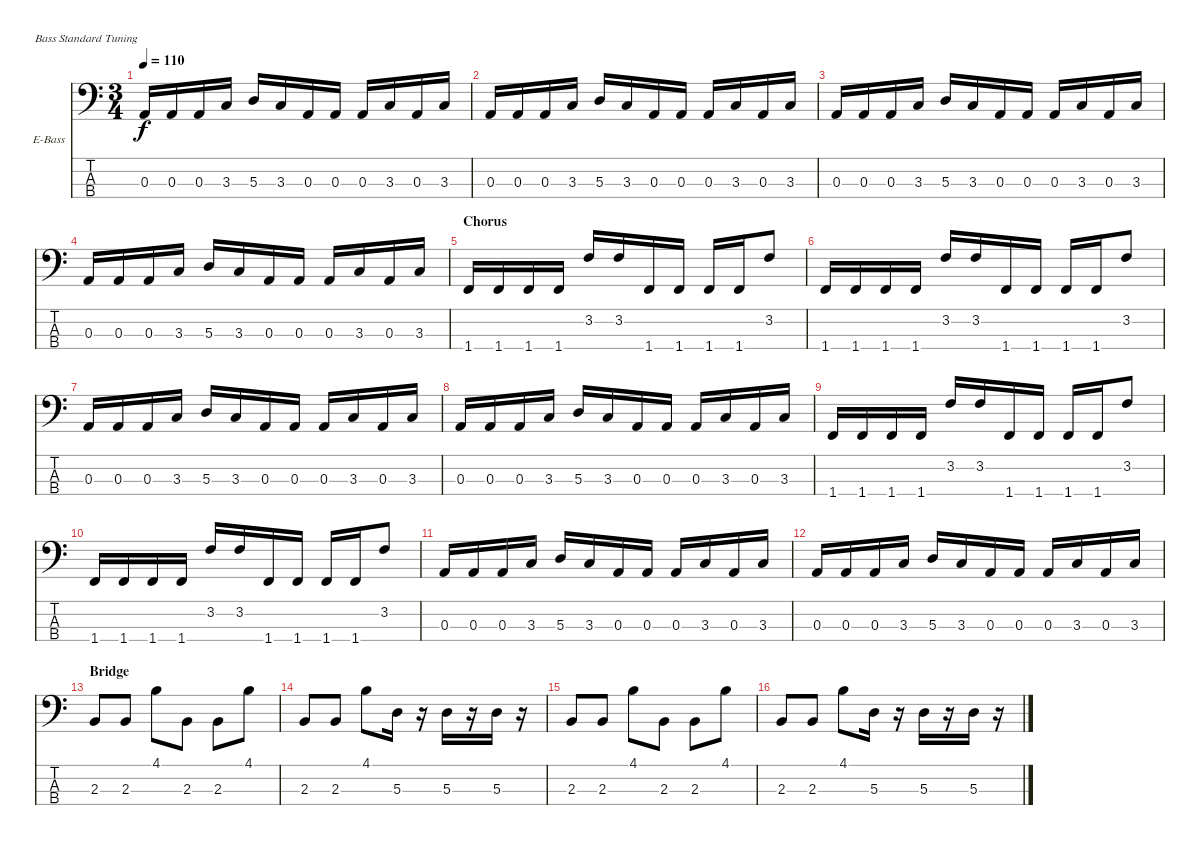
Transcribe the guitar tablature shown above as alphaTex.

\defaultSystemsLayout 4
\bracketExtendMode nobrackets
\firstSystemTrackNameOrientation horizontal
\otherSystemsTrackNameOrientation horizontal
\track ("Electric Bass" "E-Bass") {instrument electricbassfinger}
\staff {score tabs}
\tuning (G2 D2 A1 E1)
\ts (3 4)
\tempo 110
\clef f4
\ks c
0.3.16{dy f} 0.3.16 0.3.16 3.3.16 5.3.16 3.3.16 0.3.16 0.3.16 0.3.16 3.3.16 0.3.16 3.3.16 |
0.3.16 0.3.16 0.3.16 3.3.16 5.3.16 3.3.16 0.3.16 0.3.16 0.3.16 3.3.16 0.3.16 3.3.16 |
0.3.16 0.3.16 0.3.16 3.3.16 5.3.16 3.3.16 0.3.16 0.3.16 0.3.16 3.3.16 0.3.16 3.3.16 |
0.3.16 0.3.16 0.3.16 3.3.16 5.3.16 3.3.16 0.3.16 0.3.16 0.3.16 3.3.16 0.3.16 3.3.16 |
\section ("" "Chorus")
1.4.16 1.4.16 1.4.16 1.4.16 3.2.16 3.2.16 1.4.16 1.4.16 1.4.16 1.4.16 3.2.8 |
1.4.16 1.4.16 1.4.16 1.4.16 3.2.16 3.2.16 1.4.16 1.4.16 1.4.16 1.4.16 3.2.8 |
0.3.16 0.3.16 0.3.16 3.3.16 5.3.16 3.3.16 0.3.16 0.3.16 0.3.16 3.3.16 0.3.16 3.3.16 |
0.3.16 0.3.16 0.3.16 3.3.16 5.3.16 3.3.16 0.3.16 0.3.16 0.3.16 3.3.16 0.3.16 3.3.16 |
1.4.16 1.4.16 1.4.16 1.4.16 3.2.16 3.2.16 1.4.16 1.4.16 1.4.16 1.4.16 3.2.8 |
1.4.16 1.4.16 1.4.16 1.4.16 3.2.16 3.2.16 1.4.16 1.4.16 1.4.16 1.4.16 3.2.8 |
0.3.16 0.3.16 0.3.16 3.3.16 5.3.16 3.3.16 0.3.16 0.3.16 0.3.16 3.3.16 0.3.16 3.3.16 |
0.3.16 0.3.16 0.3.16 3.3.16 5.3.16 3.3.16 0.3.16 0.3.16 0.3.16 3.3.16 0.3.16 3.3.16 |
\section ("" "Bridge")
2.3.8 2.3.8 4.1.8 2.3.8 2.3.8 4.1.8 |
2.3.8 2.3.8 4.1.8 5.3.16 r.16 5.3.16 r.16 5.3.16 r.16 |
2.3.8 2.3.8 4.1.8 2.3.8 2.3.8 4.1.8 |
2.3.8 2.3.8 4.1.8 5.3.16 r.16 5.3.16 r.16 5.3.16 r.16
